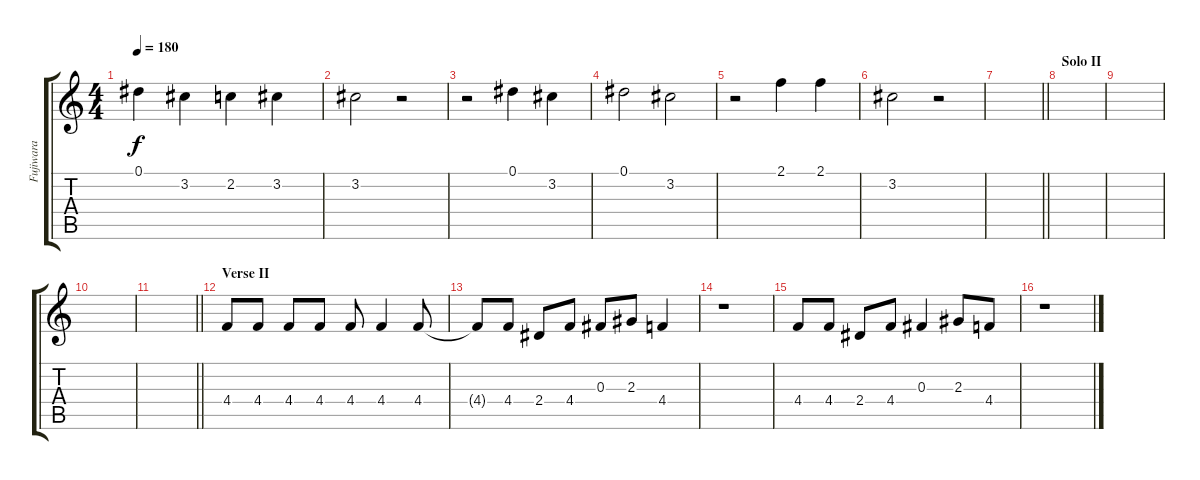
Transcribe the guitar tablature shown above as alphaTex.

\track ("Fujiwara" "Fujiwara") {instrument electricguitarjazz}
\staff {score tabs}
\tuning (Eb4 Bb3 Gb3 Db3 Ab2 Eb2) {hide}
\ts (4 4)
\tempo 180
\clef g2
\ks c
0.1.4{dy f} 3.2.4 2.2.4 3.2.4 |
3.2.2 r.2 |
r.2 0.1.4 3.2.4 |
0.1.2 3.2.2 |
r.2 2.1.4 2.1.4 |
3.2.2 r.2 |
\barLineRight lightlight
|
\section ("" "Solo II")
|
|
|
\barLineRight lightlight
|
\section ("" "Verse II")
4.4.8 4.4.8 4.4.8 4.4.8 4.4.8 4.4.4 4.4.8 |
4.4{t}.8 4.4.8 2.4.8 4.4.8 0.3.8 2.3.8 4.4.4 |
r.1 |
4.4.8 4.4.8 2.4.8 4.4.8 0.3.4 2.3.8 4.4.8 |
r.1
